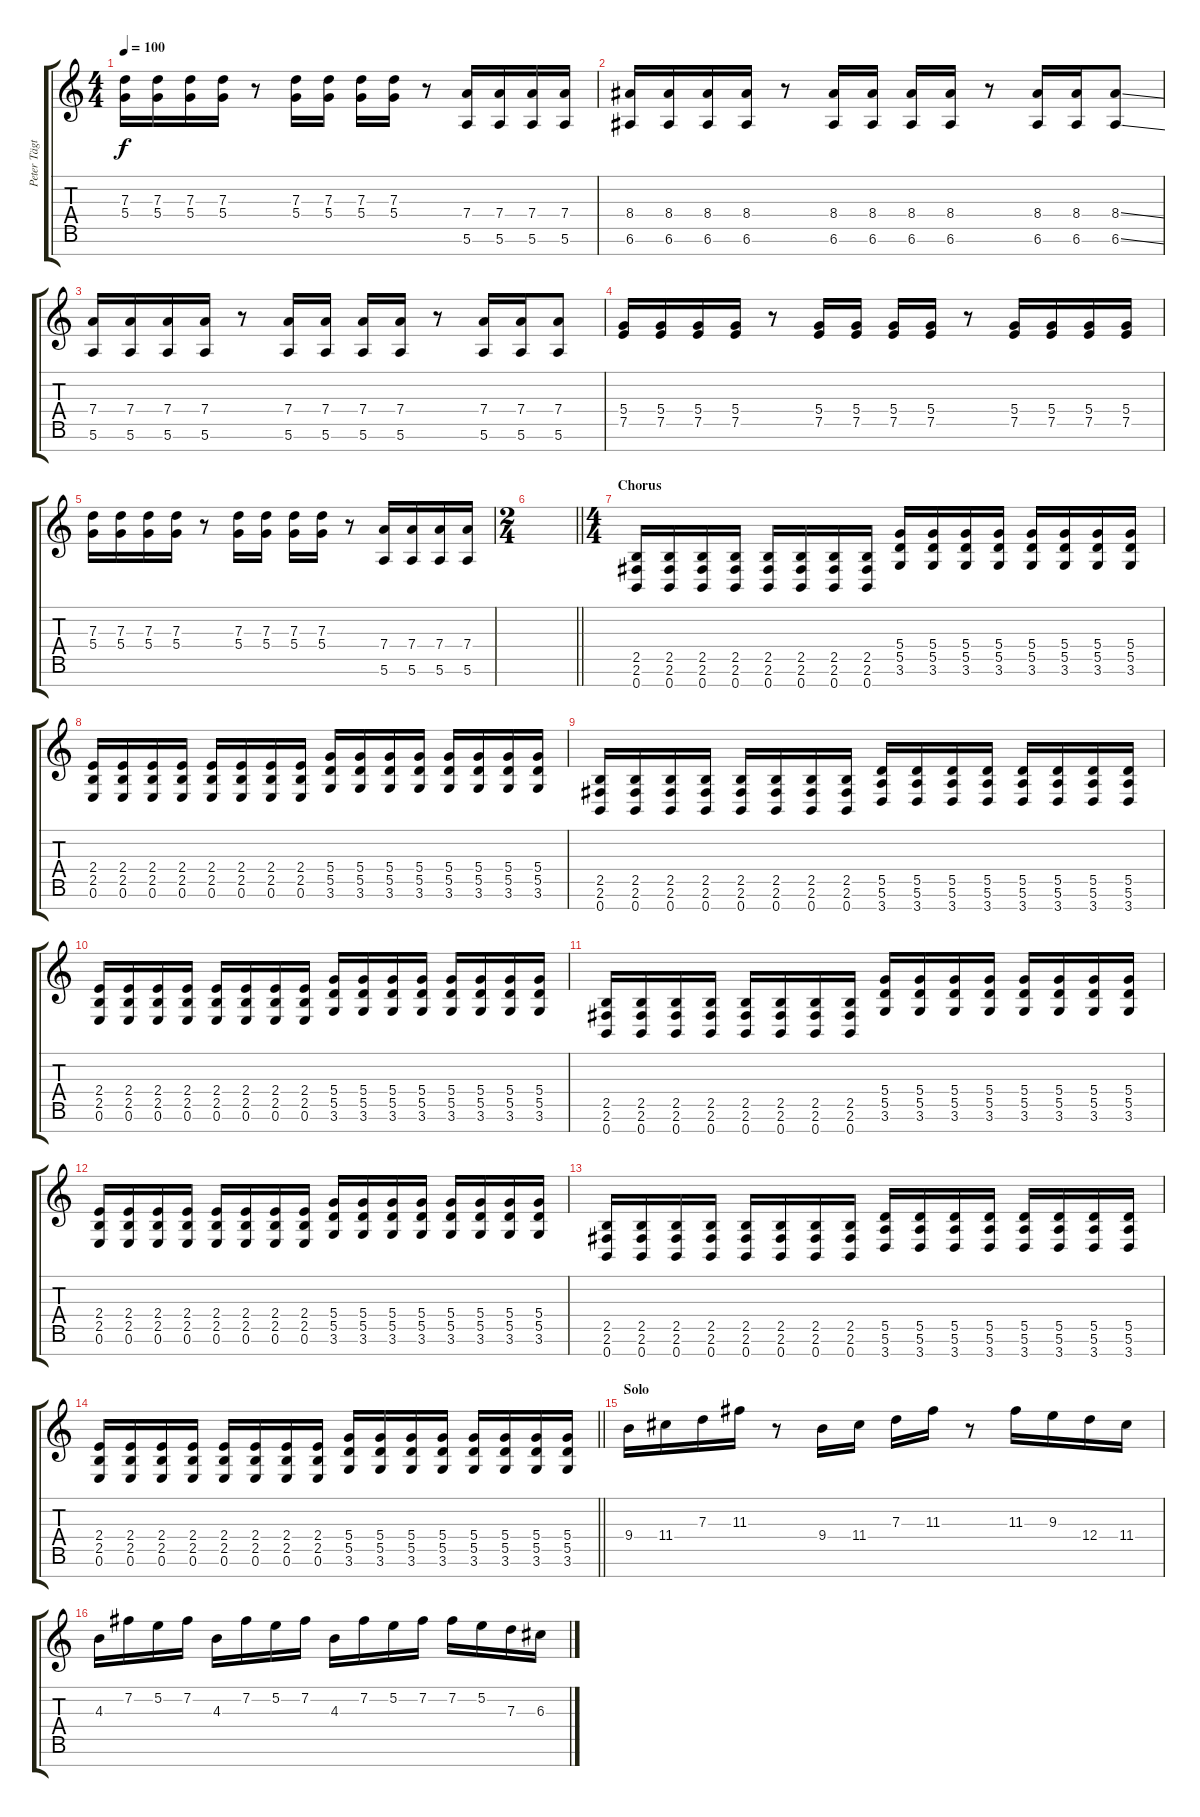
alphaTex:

\track ("Peter Tägtgren " "Peter Tägt") {instrument distortionguitar}
\staff {score tabs}
\tuning (E4 B3 G3 D3 A2 E2 B1) {hide}
\ts (4 4)
\tempo 100
\clef g2
\ks c
(7.3 5.4).16{dy f} (7.3 5.4).16 (7.3 5.4).16 (7.3 5.4).16 r.8 (7.3 5.4).16 (7.3 5.4).16 (7.3 5.4).16 (7.3 5.4).16 r.8 (7.4 5.6).16 (7.4 5.6).16 (7.4 5.6).16 (7.4 5.6).16 |
(8.4 6.6).16 (8.4 6.6).16 (8.4 6.6).16 (8.4 6.6).16 r.8 (8.4 6.6).16 (8.4 6.6).16 (8.4 6.6).16 (8.4 6.6).16 r.8 (8.4 6.6).16 (8.4 6.6).16 (8.4{ss} 6.6{ss}).8 |
(7.4 5.6).16 (7.4 5.6).16 (7.4 5.6).16 (7.4 5.6).16 r.8 (7.4 5.6).16 (7.4 5.6).16 (7.4 5.6).16 (7.4 5.6).16 r.8 (7.4 5.6).16 (7.4 5.6).16 (7.4 5.6).8 |
(5.4 7.5).16 (5.4 7.5).16 (5.4 7.5).16 (5.4 7.5).16 r.8 (5.4 7.5).16 (5.4 7.5).16 (5.4 7.5).16 (5.4 7.5).16 r.8 (5.4 7.5).16 (5.4 7.5).16 (5.4 7.5).16 (5.4 7.5).16 |
(7.3 5.4).16 (7.3 5.4).16 (7.3 5.4).16 (7.3 5.4).16 r.8 (7.3 5.4).16 (7.3 5.4).16 (7.3 5.4).16 (7.3 5.4).16 r.8 (7.4 5.6).16 (7.4 5.6).16 (7.4 5.6).16 (7.4 5.6).16 |
\ts (2 4)
\barLineRight lightlight
|
\ts (4 4)
\section ("" "Chorus")
(2.5 2.6 0.7).16 (2.5 2.6 0.7).16 (2.5 2.6 0.7).16 (2.5 2.6 0.7).16 (2.5 2.6 0.7).16 (2.5 2.6 0.7).16 (2.5 2.6 0.7).16 (2.5 2.6 0.7).16 (5.4 5.5 3.6).16 (5.4 5.5 3.6).16 (5.4 5.5 3.6).16 (5.4 5.5 3.6).16 (5.4 5.5 3.6).16 (5.4 5.5 3.6).16 (5.4 5.5 3.6).16 (5.4 5.5 3.6).16 |
(2.4 2.5 0.6).16 (2.4 2.5 0.6).16 (2.4 2.5 0.6).16 (2.4 2.5 0.6).16 (2.4 2.5 0.6).16 (2.4 2.5 0.6).16 (2.4 2.5 0.6).16 (2.4 2.5 0.6).16 (5.4 5.5 3.6).16 (5.4 5.5 3.6).16 (5.4 5.5 3.6).16 (5.4 5.5 3.6).16 (5.4 5.5 3.6).16 (5.4 5.5 3.6).16 (5.4 5.5 3.6).16 (5.4 5.5 3.6).16 |
(2.5 2.6 0.7).16 (2.5 2.6 0.7).16 (2.5 2.6 0.7).16 (2.5 2.6 0.7).16 (2.5 2.6 0.7).16 (2.5 2.6 0.7).16 (2.5 2.6 0.7).16 (2.5 2.6 0.7).16 (5.5 5.6 3.7).16 (5.5 5.6 3.7).16 (5.5 5.6 3.7).16 (5.5 5.6 3.7).16 (5.5 5.6 3.7).16 (5.5 5.6 3.7).16 (5.5 5.6 3.7).16 (5.5 5.6 3.7).16 |
(2.4 2.5 0.6).16 (2.4 2.5 0.6).16 (2.4 2.5 0.6).16 (2.4 2.5 0.6).16 (2.4 2.5 0.6).16 (2.4 2.5 0.6).16 (2.4 2.5 0.6).16 (2.4 2.5 0.6).16 (5.4 5.5 3.6).16 (5.4 5.5 3.6).16 (5.4 5.5 3.6).16 (5.4 5.5 3.6).16 (5.4 5.5 3.6).16 (5.4 5.5 3.6).16 (5.4 5.5 3.6).16 (5.4 5.5 3.6).16 |
(2.5 2.6 0.7).16 (2.5 2.6 0.7).16 (2.5 2.6 0.7).16 (2.5 2.6 0.7).16 (2.5 2.6 0.7).16 (2.5 2.6 0.7).16 (2.5 2.6 0.7).16 (2.5 2.6 0.7).16 (5.4 5.5 3.6).16 (5.4 5.5 3.6).16 (5.4 5.5 3.6).16 (5.4 5.5 3.6).16 (5.4 5.5 3.6).16 (5.4 5.5 3.6).16 (5.4 5.5 3.6).16 (5.4 5.5 3.6).16 |
(2.4 2.5 0.6).16 (2.4 2.5 0.6).16 (2.4 2.5 0.6).16 (2.4 2.5 0.6).16 (2.4 2.5 0.6).16 (2.4 2.5 0.6).16 (2.4 2.5 0.6).16 (2.4 2.5 0.6).16 (5.4 5.5 3.6).16 (5.4 5.5 3.6).16 (5.4 5.5 3.6).16 (5.4 5.5 3.6).16 (5.4 5.5 3.6).16 (5.4 5.5 3.6).16 (5.4 5.5 3.6).16 (5.4 5.5 3.6).16 |
(2.5 2.6 0.7).16 (2.5 2.6 0.7).16 (2.5 2.6 0.7).16 (2.5 2.6 0.7).16 (2.5 2.6 0.7).16 (2.5 2.6 0.7).16 (2.5 2.6 0.7).16 (2.5 2.6 0.7).16 (5.5 5.6 3.7).16 (5.5 5.6 3.7).16 (5.5 5.6 3.7).16 (5.5 5.6 3.7).16 (5.5 5.6 3.7).16 (5.5 5.6 3.7).16 (5.5 5.6 3.7).16 (5.5 5.6 3.7).16 |
\barLineRight lightlight
(2.4 2.5 0.6).16 (2.4 2.5 0.6).16 (2.4 2.5 0.6).16 (2.4 2.5 0.6).16 (2.4 2.5 0.6).16 (2.4 2.5 0.6).16 (2.4 2.5 0.6).16 (2.4 2.5 0.6).16 (5.4 5.5 3.6).16 (5.4 5.5 3.6).16 (5.4 5.5 3.6).16 (5.4 5.5 3.6).16 (5.4 5.5 3.6).16 (5.4 5.5 3.6).16 (5.4 5.5 3.6).16 (5.4 5.5 3.6).16 |
\section ("" "Solo")
9.4.16 11.4.16 7.3.16 11.3.16 r.8 9.4.16 11.4.16 7.3.16 11.3.16 r.8 11.3.16 9.3.16 12.4.16 11.4.16 |
4.3.16 7.2.16 5.2.16 7.2.16 4.3.16 7.2.16 5.2.16 7.2.16 4.3.16 7.2.16 5.2.16 7.2.16 7.2.16 5.2.16 7.3.16 6.3.16
